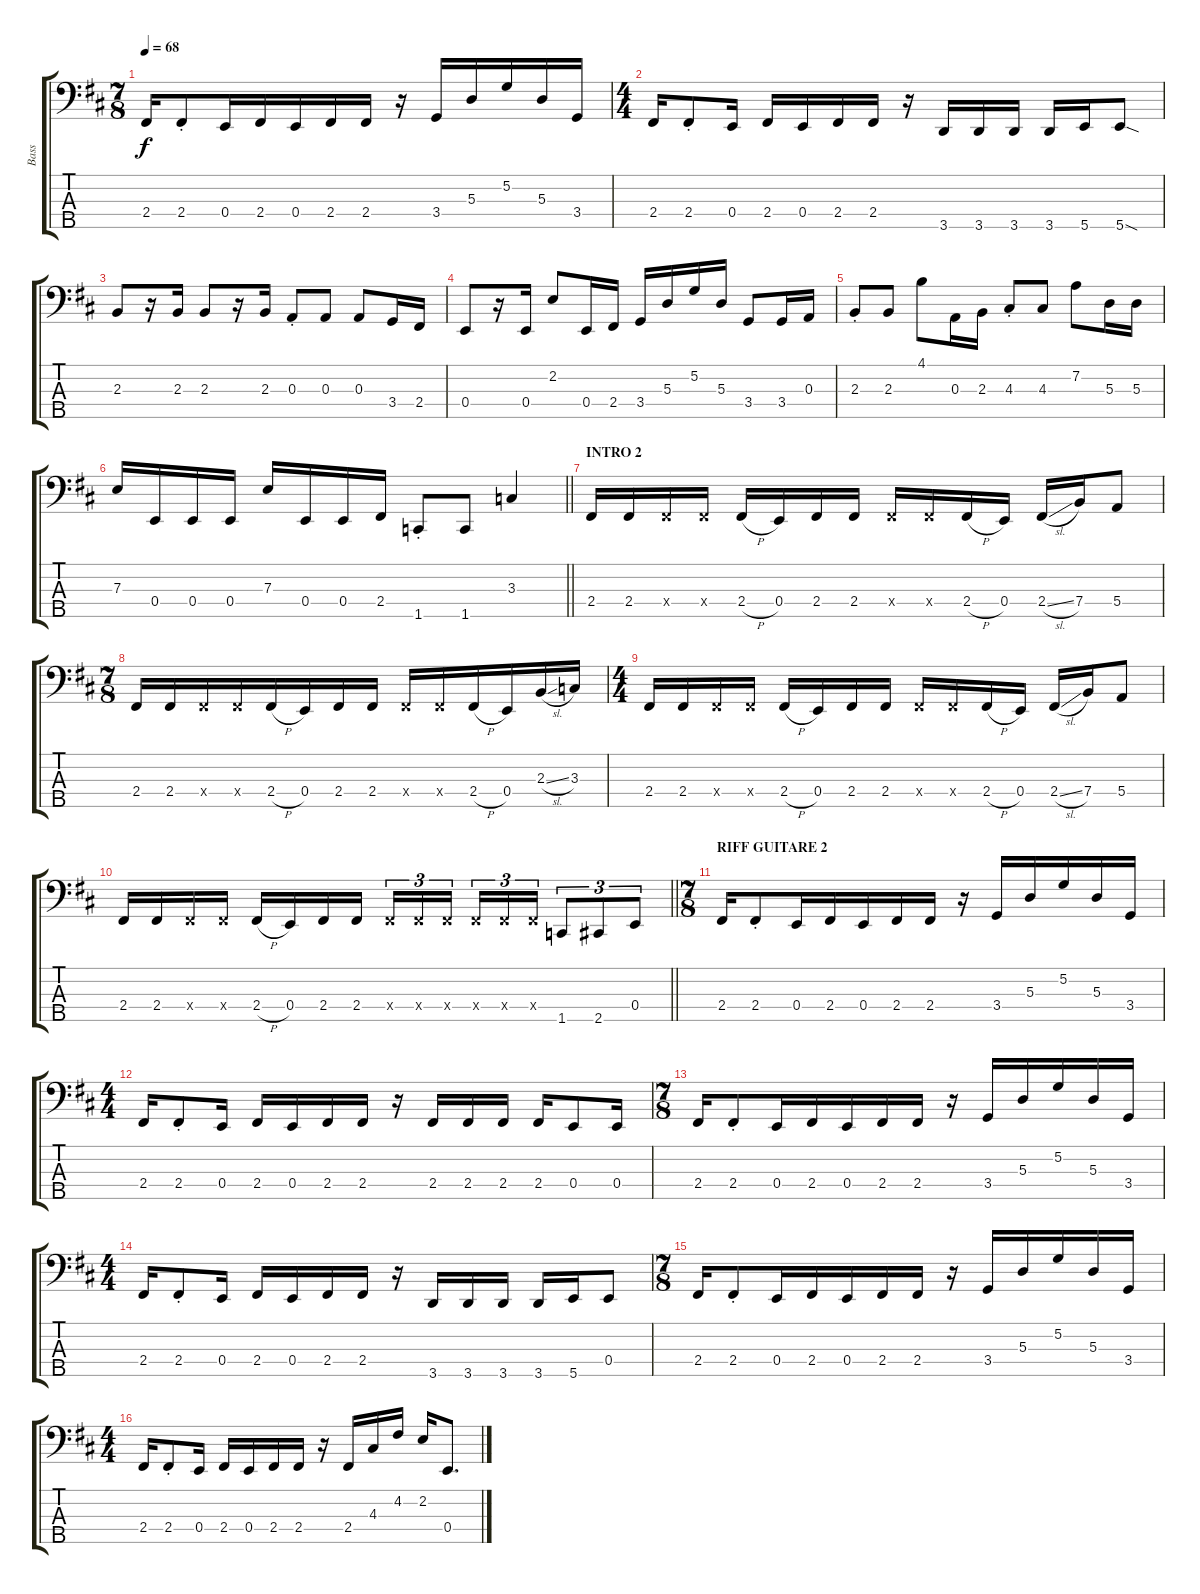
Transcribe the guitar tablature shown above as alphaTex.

\track ("Bass" "Bass") {instrument electricbassfinger}
\staff {score tabs}
\tuning (G2 D2 A1 E1 B0) {hide}
\ts (7 8)
\tempo 68
\clef f4
\ks d
2.4.16{dy f} 2.4{st}.8 0.4.16 2.4.16 0.4.16 2.4.16 2.4.16 r.16 3.4.16 5.3.16 5.2.16 5.3.16 3.4.16 |
\ts (4 4)
2.4.16 2.4{st}.8 0.4.16 2.4.16 0.4.16 2.4.16 2.4.16 r.16 3.5.16 3.5.16 3.5.16 3.5.16 5.5.16 5.5{sod}.8 |
2.3.8 r.16 2.3.16 2.3.8 r.16 2.3.16 0.3{st}.8 0.3.8 0.3.8 3.4.16 2.4.16 |
0.4.8 r.16 0.4.16 2.2.8 0.4.16 2.4.16 3.4.16 5.3.16 5.2.16 5.3.16 3.4.8 3.4.16 0.3.16 |
2.3{st}.8 2.3.8 4.1.8 0.3.16 2.3.16 4.3{st}.8 4.3.8 7.2.8 5.3.16 5.3.16 |
\barLineRight lightlight
7.3.16 0.4.16 0.4.16 0.4.16 7.3.16 0.4.16 0.4.16 2.4.16 1.5{st}.8 1.5.8 3.3.4 |
\section ("" "INTRO 2")
2.4.16 2.4.16 2.4{x}.16 2.4{x}.16 2.4{h}.16 0.4.16 2.4.16 2.4.16 2.4{x}.16 2.4{x}.16 2.4{h}.16 0.4.16 2.4{sl}.16 7.4.16 5.4.8 |
\ts (7 8)
2.4.16 2.4.16 2.4{x}.16 2.4{x}.16 2.4{h}.16 0.4.16 2.4.16 2.4.16 2.4{x}.16 2.4{x}.16 2.4{h}.16 0.4.16 2.3{sl}.16 3.3.16 |
\ts (4 4)
2.4.16 2.4.16 2.4{x}.16 2.4{x}.16 2.4{h}.16 0.4.16 2.4.16 2.4.16 2.4{x}.16 2.4{x}.16 2.4{h}.16 0.4.16 2.4{sl}.16 7.4.16 5.4.8 |
\barLineRight lightlight
2.4.16 2.4.16 2.4{x}.16 2.4{x}.16 2.4{h}.16 0.4.16 2.4.16 2.4.16 2.4{x}.16{tu (3 2)} 2.4{x}.16{tu (3 2)} 2.4{x}.16{tu (3 2) beam splitsecondary} 2.4{x}.16{tu (3 2)} 2.4{x}.16{tu (3 2)} 2.4{x}.16{tu (3 2)} 1.5.8{tu (3 2)} 2.5.8{tu (3 2)} 0.4.8{tu (3 2)} |
\ts (7 8)
\section ("" "RIFF GUITARE 2")
2.4.16 2.4{st}.8 0.4.16 2.4.16 0.4.16 2.4.16 2.4.16 r.16 3.4.16 5.3.16 5.2.16 5.3.16 3.4.16 |
\ts (4 4)
2.4.16 2.4{st}.8 0.4.16 2.4.16 0.4.16 2.4.16 2.4.16 r.16 2.4.16 2.4.16 2.4.16 2.4.16 0.4.8 0.4.16 |
\ts (7 8)
2.4.16 2.4{st}.8 0.4.16 2.4.16 0.4.16 2.4.16 2.4.16 r.16 3.4.16 5.3.16 5.2.16 5.3.16 3.4.16 |
\ts (4 4)
2.4.16 2.4{st}.8 0.4.16 2.4.16 0.4.16 2.4.16 2.4.16 r.16 3.5.16 3.5.16 3.5.16 3.5.16 5.5.16 0.4.8 |
\ts (7 8)
2.4.16 2.4{st}.8 0.4.16 2.4.16 0.4.16 2.4.16 2.4.16 r.16 3.4.16 5.3.16 5.2.16 5.3.16 3.4.16 |
\ts (4 4)
2.4.16 2.4{st}.8 0.4.16 2.4.16 0.4.16 2.4.16 2.4.16 r.16 2.4.16 4.3.16 4.2.16 2.2.16 0.4.8{d}
